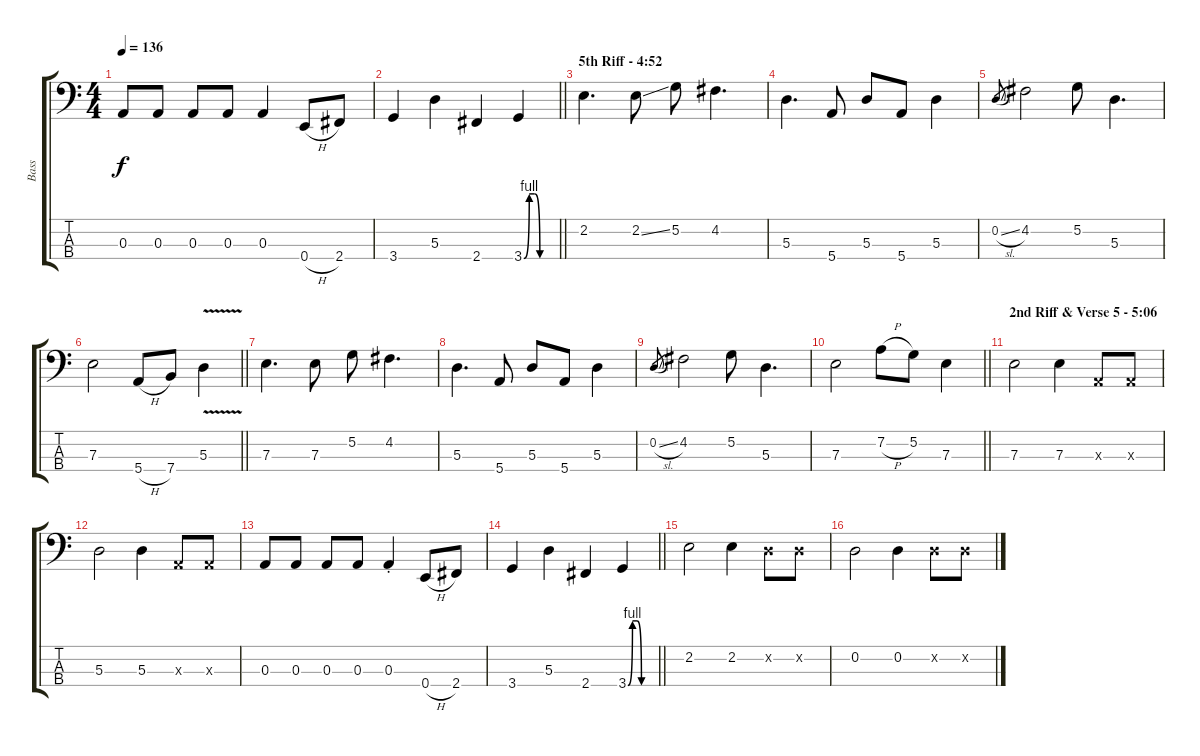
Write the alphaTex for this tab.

\track ("Bass" "Bass") {instrument electricbassfinger}
\staff {score tabs}
\tuning (G2 D2 A1 E1) {hide}
\ts (4 4)
\tempo 136
\clef f4
\ks c
0.3.8{dy f} 0.3.8 0.3.8 0.3.8 0.3.4 0.4{h}.8 2.4.8 |
\barLineRight lightlight
3.4.4 5.3.4 2.4.4 3.4{be (custom 0 0 10 4 20 4 30 0 60 0)}.4 |
\section ("" "5th Riff - 4:52")
2.2.4{d} 2.2{ss}.8 5.2.8 4.2.4{d} |
5.3.4{d} 5.4.8 5.3.8 5.4.8 5.3.4 |
0.2{sl}.8{gr} 4.2.2 5.2.8 5.3.4{d} |
\barLineRight lightlight
7.3.2 5.4{h}.8 7.4.8 5.3{v}.4 |
7.3.4{d} 7.3.8 5.2.8 4.2.4{d} |
5.3.4{d} 5.4.8 5.3.8 5.4.8 5.3.4 |
0.2{sl}.8{gr} 4.2.2 5.2.8 5.3.4{d} |
\barLineRight lightlight
7.3.2 7.2{h}.8 5.2.8 7.3.4 |
\section ("" "2nd Riff & Verse 5 - 5:06")
7.3.2 7.3.4 0.3{x}.8 0.3{x}.8 |
5.3.2 5.3.4 0.3{x}.8 0.3{x}.8 |
0.3.8 0.3.8 0.3.8 0.3.8 0.3{st}.4 0.4{h}.8 2.4.8 |
\barLineRight lightlight
3.4.4 5.3.4 2.4.4 3.4{be (custom 0 0 10 4 20 4 30 0 60 0)}.4 |
2.2.2 2.2.4 0.2{x}.8 0.2{x}.8 |
0.2.2 0.2.4 0.2{x}.8 0.2{x}.8
